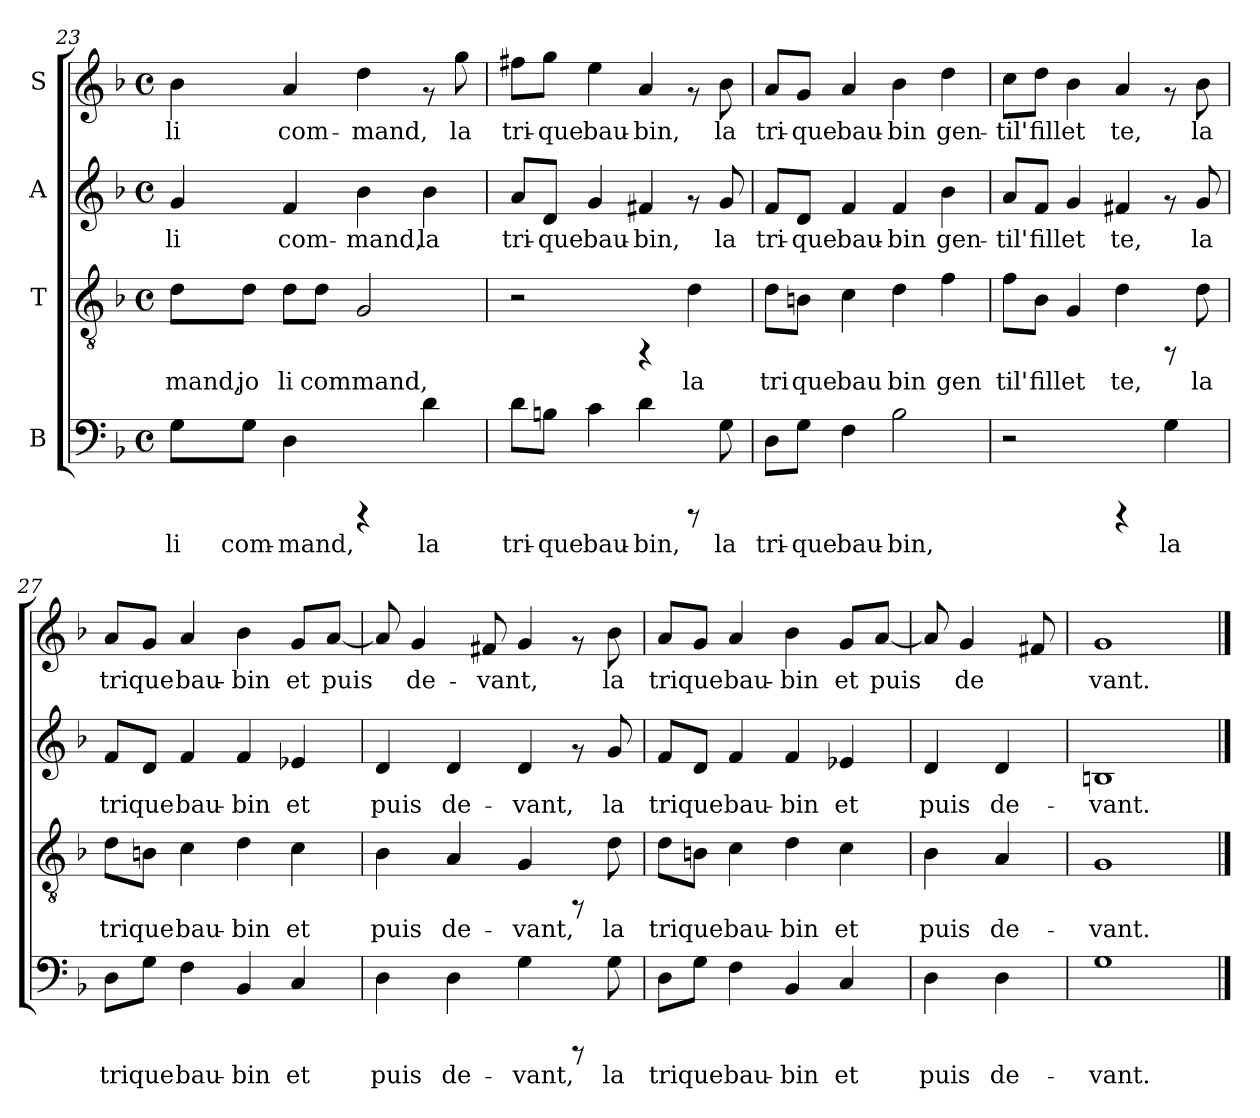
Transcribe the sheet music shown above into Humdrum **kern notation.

**kern	**text	**kern	**text	**kern	**text	**kern	**text
*part4	*part4	*part3	*part3	*part2	*part2	*part1	*part1
*staff4	*staff4	*staff3	*staff3	*staff2	*staff2	*staff1	*staff1
*I"B	*	*I"T	*	*I"A	*	*I"S	*
*clefF4	*	*clefGv2	*	*clefG2	*	*clefG2	*
*k[b-]	*	*k[b-]	*	*k[b-]	*	*k[b-]	*
*F:	*	*F:	*	*F:	*	*F:	*
*M4/4	*	*M4/4	*	*M4/4	*	*M4/4	*
*met(c)	*	*met(c)	*	*met(c)	*	*met(c)	*
=23	=23	=23	=23	=23	=23	=23	=23
!	!LO:LY:b:cj	!	!LO:LY:b:cj	!	!LO:LY:b:cj	!	!LO:LY:b:cj
8G\L	-li	8d\L	mand,	4g/	-li	4b-\	-li
!	!LO:LY:b:cj	!	!LO:LY:b:cj	!	!	!	!
8G\J	com-	8d\J	jo	.	.	.	.
!	!LO:LY:b:cj	!	!LO:LY:b:cj	!	!LO:LY:b:cj	!	!LO:LY:b:cj
4D\	-mand,	8d\L	li	4f/	com-	4a/	com-
!	!	!	!LO:LY:b:cj	!	!	!	!
.	.	8d\J	com	.	.	.	.
!	!	!	!LO:LY:b:cj	!	!LO:LY:b:cj	!	!LO:LY:b:cj
4rCCC	.	2G/	mand,	4b-\	-mand,	4dd\	-mand,
!	!LO:LY:b:cj	!	!	!	!LO:LY:b:cj	!	!
4d\	la	.	.	4b-\	la	8rf	.
!	!	!	!	!	!	!	!LO:LY:b:cj
.	.	.	.	.	.	8gg\	la
=24	=24	=24	=24	=24	=24	=24	=24
!	!LO:LY:b:cj	!	!	!	!LO:LY:b:cj	!	!LO:LY:b:cj
8d\L	tri-	2r	.	8a/L	tri-	8ff#X\L	tri-
!	!LO:LY:b:cj	!	!	!	!LO:LY:b:cj	!	!LO:LY:b:cj
8Bn\J	-que	.	.	8d/J	-que	8gg\J	-que
!	!LO:LY:b:cj	!	!	!	!LO:LY:b:cj	!	!LO:LY:b:cj
4c\	bau-	.	.	4g/	bau-	4ee\	bau-
!	!LO:LY:b:cj	!	!	!	!LO:LY:b:cj	!	!LO:LY:b:cj
4d\	-bin,	4rFF	.	4f#X/	-bin,	4a/	-bin,
!	!	!	!LO:LY:b:cj	!	!	!	!
8rCCC	.	4d\	la	8rf	.	8rf	.
!	!LO:LY:b:cj	!	!	!	!LO:LY:b:cj	!	!LO:LY:b:cj
8G\	la	.	.	8g/	la	8b-\	la
=25	=25	=25	=25	=25	=25	=25	=25
!	!LO:LY:b:cj	!	!LO:LY:b:cj	!	!LO:LY:b:cj	!	!LO:LY:b:cj
8D\L	tri-	8d\L	tri	8f/L	tri-	8a/L	tri-
!	!LO:LY:b:cj	!	!LO:LY:b:cj	!	!LO:LY:b:cj	!	!LO:LY:b:cj
8G\J	-que	8Bn\J	que	8d/J	-que	8g/J	-que
!	!LO:LY:b:cj	!	!LO:LY:b:cj	!	!LO:LY:b:cj	!	!LO:LY:b:cj
4F\	bau-	4c\	bau	4f/	bau-	4a/	bau-
!	!LO:LY:b:cj	!	!LO:LY:b:cj	!	!LO:LY:b:cj	!	!LO:LY:b:cj
2B-\	-bin,	4d\	bin	4f/	-bin	4b-\	-bin
!	!	!	!LO:LY:b:cj	!	!LO:LY:b:cj	!	!LO:LY:b:cj
.	.	4f\	gen	4b-\	gen-	4dd\	gen-
!!LO:PB:g=z
=26	=26	=26	=26	=26	=26	=26	=26
!	!	!	!LO:LY:b:cj	!	!LO:LY:b:cj	!	!LO:LY:b:cj
2r	.	8f\L	til'	8a/L	-til'	8cc\L	-til'
!	!	!	!LO:LY:b:cj	!	!LO:LY:b:cj	!	!LO:LY:b:cj
.	.	8B-\J	fillet-	8f/J	fillet-	8dd\J	fillet-
!	!	!	!LO:LY:b:cj	!	!LO:LY:b:cj	!	!LO:LY:b:cj
.	.	4G/	--	4g/	--	4b-\	--
!	!	!	!LO:LY:b:cj	!	!LO:LY:b:cj	!	!LO:LY:b:cj
4rCCC	.	4d\	-te,	4f#X/	-te,	4a/	-te,
!	!LO:LY:b:cj	!	!	!	!	!	!
4G\	la	8rFF	.	8rf	.	8rf	.
!	!	!	!LO:LY:b:cj	!	!LO:LY:b:cj	!	!LO:LY:b:cj
.	.	8d\	la	8g/	la	8b-\	la
=27	=27	=27	=27	=27	=27	=27	=27
!	!LO:LY:b:cj	!	!LO:LY:b:cj	!	!LO:LY:b:cj	!	!LO:LY:b:cj
8D\L	trique	8d\L	trique	8f/L	trique	8a/L	trique
!	!LO:LY:b:cj	!	!LO:LY:b:cj	!	!LO:LY:b:cj	!	!LO:LY:b:cj
8G\J	.	8Bn\J	.	8d/J	.	8g/J	.
!	!LO:LY:b:cj	!	!LO:LY:b:cj	!	!LO:LY:b:cj	!	!LO:LY:b:cj
4F\	bau-	4c\	bau-	4f/	bau-	4a/	bau-
!	!LO:LY:b:cj	!	!LO:LY:b:cj	!	!LO:LY:b:cj	!	!LO:LY:b:cj
4BB-/	-bin	4d\	-bin	4f/	-bin	4b-\	-bin
!	!LO:LY:b:cj	!	!LO:LY:b:cj	!	!LO:LY:b:cj	!	!LO:LY:b:cj
4C/	et	4c\	et	4e-X/	et	8g/L	et
!	!	!	!	!	!	!	!LO:LY:b:cj
.	.	.	.	.	.	[<8a/J	puis
=28	=28	=28	=28	=28	=28	=28	=28
!	!LO:LY:b:cj	!	!LO:LY:b:cj	!	!LO:LY:b:cj	!	!LO:LY:b:cj
4D\	puis	4B-\	puis	4d/	puis	8a/]	.
!	!	!	!	!	!	!	!LO:LY:b:cj
.	.	.	.	.	.	4g/	de-
!	!LO:LY:b:cj	!	!LO:LY:b:cj	!	!LO:LY:b:cj	!	!
4D\	de-	4A/	de-	4d/	de-	.	.
!	!	!	!	!	!	!	!LO:LY:b:cj
.	.	.	.	.	.	8f#/	-vant,
!	!LO:LY:b:cj	!	!LO:LY:b:cj	!	!LO:LY:b:cj	!	!LO:LY:b:cj
4G\	-vant,	4G/	-vant,	4d/	-vant,	4g/	.
8rCCC	.	8rFF	.	8rf	.	8rf	.
!	!LO:LY:b:cj	!	!LO:LY:b:cj	!	!LO:LY:b:cj	!	!LO:LY:b:cj
8G\	la	8d\	la	8g/	la	8b-\	la
=29	=29	=29	=29	=29	=29	=29	=29
!	!LO:LY:b:cj	!	!LO:LY:b:cj	!	!LO:LY:b:cj	!	!LO:LY:b:cj
8D\L	trique	8d\L	trique	8f/L	trique	8a/L	trique
!	!LO:LY:b:cj	!	!LO:LY:b:cj	!	!LO:LY:b:cj	!	!LO:LY:b:cj
8G\J	.	8Bn\J	.	8d/J	.	8g/J	.
!	!LO:LY:b:cj	!	!LO:LY:b:cj	!	!LO:LY:b:cj	!	!LO:LY:b:cj
4F\	bau-	4c\	bau-	4f/	bau-	4a/	bau-
!	!LO:LY:b:cj	!	!LO:LY:b:cj	!	!LO:LY:b:cj	!	!LO:LY:b:cj
4BB-/	-bin	4d\	-bin	4f/	-bin	4b-\	-bin
!	!LO:LY:b:cj	!	!LO:LY:b:cj	!	!LO:LY:b:cj	!	!LO:LY:b:cj
4C/	et	4c\	et	4e-X/	et	8g/L	et
!	!	!	!	!	!	!	!LO:LY:b:cj
.	.	.	.	.	.	[<8a/J	puis
=30	=30	=30	=30	=30	=30	=30	=30
!	!LO:LY:b:cj	!	!LO:LY:b:cj	!	!LO:LY:b:cj	!	!LO:LY:b:cj
4D\	puis	4B-\	puis	4d/	puis	8a/]	.
!	!	!	!	!	!	!	!LO:LY:b:cj
.	.	.	.	.	.	4g/	de-
!	!LO:LY:b:cj	!	!LO:LY:b:cj	!	!LO:LY:b:cj	!	!
4D\	de-	4A/	de-	4d/	de-	.	.
!	!	!	!	!	!	!	!LO:LY:b:cj
.	.	.	.	.	.	8f#/	--
=31	=31	=31	=31	=31	=31	=31	=31
!	!LO:LY:b:cj	!	!LO:LY:b:cj	!	!LO:LY:b:cj	!	!LO:LY:b:cj
1G	-vant.	1G	-vant.	1Bn	-vant.	1g	-vant.
==	==	==	==	==	==	==	==
*-	*-	*-	*-	*-	*-	*-	*-
